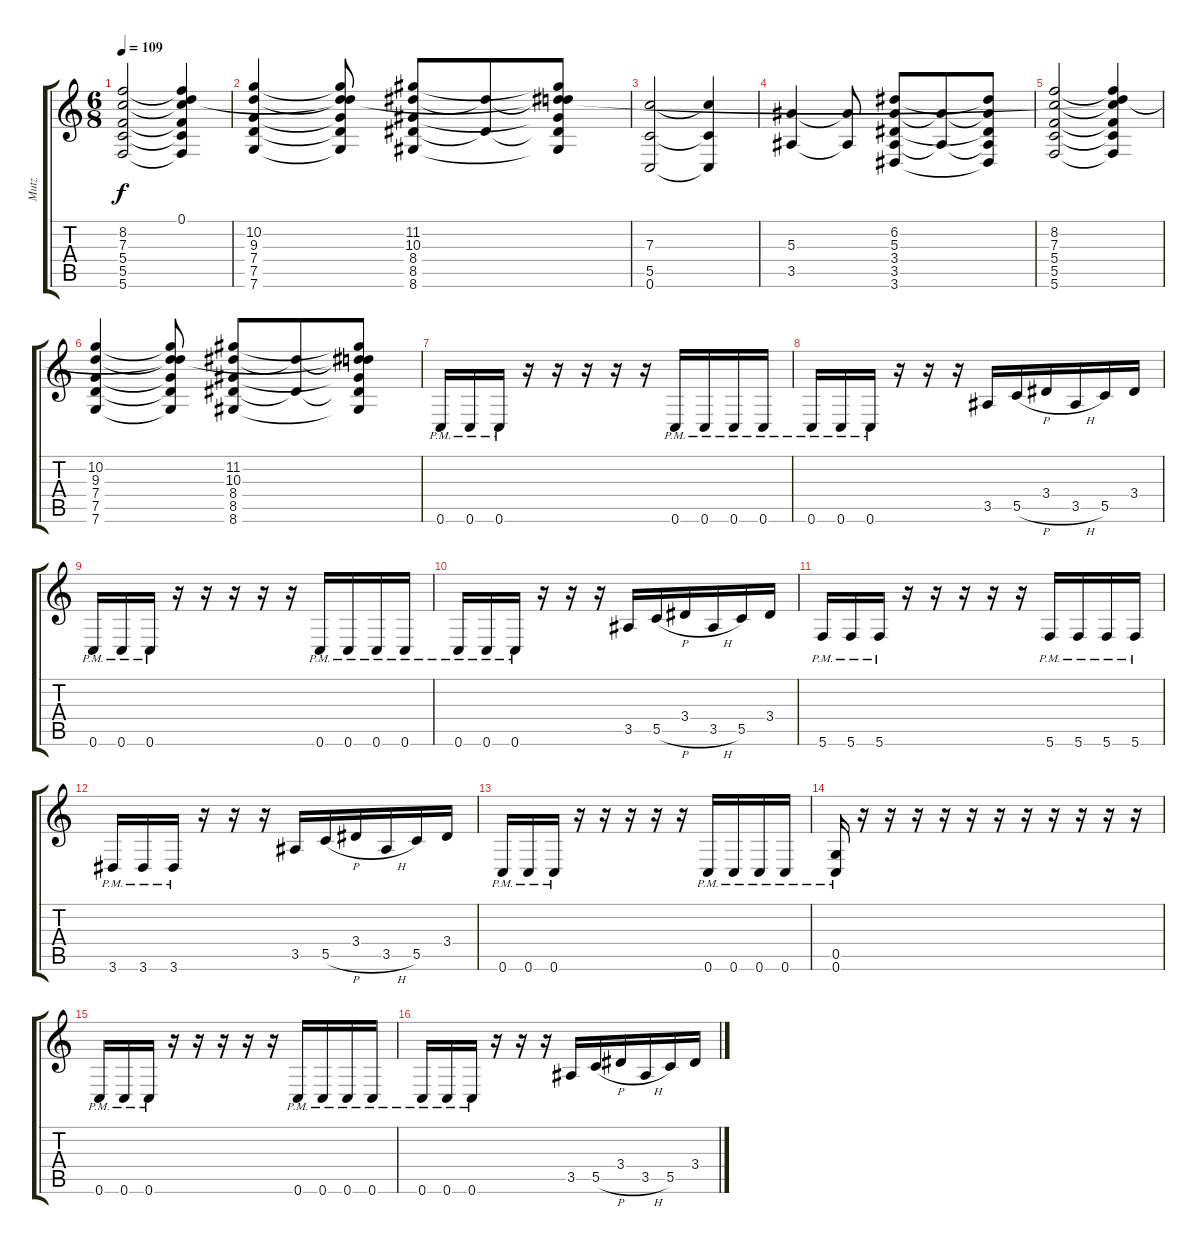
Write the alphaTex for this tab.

\track ("Mutz" "Mutz") {instrument distortionguitar}
\staff {score tabs}
\tuning (D4 A3 F3 C3 G2 C2) {hide}
\ts (6 8)
\tempo 109
\clef g2
\ks c
(8.2 7.3 5.4 5.5 5.6).2{dy f} (0.1{t} 8.2{t} 7.3{t} 5.4{t} 5.5{t} 5.6{t}).4 |
(10.2 9.3 7.4 7.5 7.6).4 (0.1{t} 10.2{t} 9.3{t} 7.4{t} 7.5{t} 7.6{t}).8 (11.2 10.3 8.4 8.5 8.6).8 (10.3{t} 8.5{t}).8 (0.1{t} 11.2{t} 10.3{t} 8.4{t} 8.5{t} 8.6{t}).8 |
(7.3 5.5 0.6).2 (7.3{t} 5.5{t} 0.6{t}).4 |
(5.3 3.5).4 (5.3{t} 3.5{t}).8 (6.2 5.3 3.4 3.5 3.6).8 (5.3{t} 3.5{t}).8 (6.2{t} 5.3{t} 3.4{t} 3.5{t} 3.6{t}).8 |
(8.2 7.3 5.4 5.5 5.6).2 (0.1{t} 8.2{t} 7.3{t} 5.4{t} 5.5{t} 5.6{t}).4 |
(10.2 9.3 7.4 7.5 7.6).4 (0.1{t} 10.2{t} 9.3{t} 7.4{t} 7.5{t} 7.6{t}).8 (11.2 10.3 8.4 8.5 8.6).8 (10.3{t} 8.5{t}).8 (0.1{t} 11.2{t} 10.3{t} 8.4{t} 8.5{t} 8.6{t}).8 |
0.6{pm}.16 0.6{pm}.16 0.6{pm}.16 r.16 r.16 r.16 r.16 r.16 0.6{pm}.16 0.6{pm}.16 0.6{pm}.16 0.6{pm}.16 |
0.6{pm}.16 0.6{pm}.16 0.6{pm}.16 r.16 r.16 r.16 3.5.16 5.5{h}.16 3.4.16 3.5{h}.16 5.5.16 3.4.16 |
0.6{pm}.16 0.6{pm}.16 0.6{pm}.16 r.16 r.16 r.16 r.16 r.16 0.6{pm}.16 0.6{pm}.16 0.6{pm}.16 0.6{pm}.16 |
0.6{pm}.16 0.6{pm}.16 0.6{pm}.16 r.16 r.16 r.16 3.5.16 5.5{h}.16 3.4.16 3.5{h}.16 5.5.16 3.4.16 |
5.6{pm}.16 5.6{pm}.16 5.6{pm}.16 r.16 r.16 r.16 r.16 r.16 5.6{pm}.16 5.6{pm}.16 5.6{pm}.16 5.6{pm}.16 |
3.6{pm}.16 3.6{pm}.16 3.6{pm}.16 r.16 r.16 r.16 3.5.16 5.5{h}.16 3.4.16 3.5{h}.16 5.5.16 3.4.16 |
0.6{pm}.16 0.6{pm}.16 0.6{pm}.16 r.16 r.16 r.16 r.16 r.16 0.6{pm}.16 0.6{pm}.16 0.6{pm}.16 0.6{pm}.16 |
(0.5 0.6{pm}).16 r.16 r.16 r.16 r.16 r.16 r.16 r.16 r.16 r.16 r.16 r.16 |
0.6{pm}.16 0.6{pm}.16 0.6{pm}.16 r.16 r.16 r.16 r.16 r.16 0.6{pm}.16 0.6{pm}.16 0.6{pm}.16 0.6{pm}.16 |
0.6{pm}.16 0.6{pm}.16 0.6{pm}.16 r.16 r.16 r.16 3.5.16 5.5{h}.16 3.4.16 3.5{h}.16 5.5.16 3.4.16
